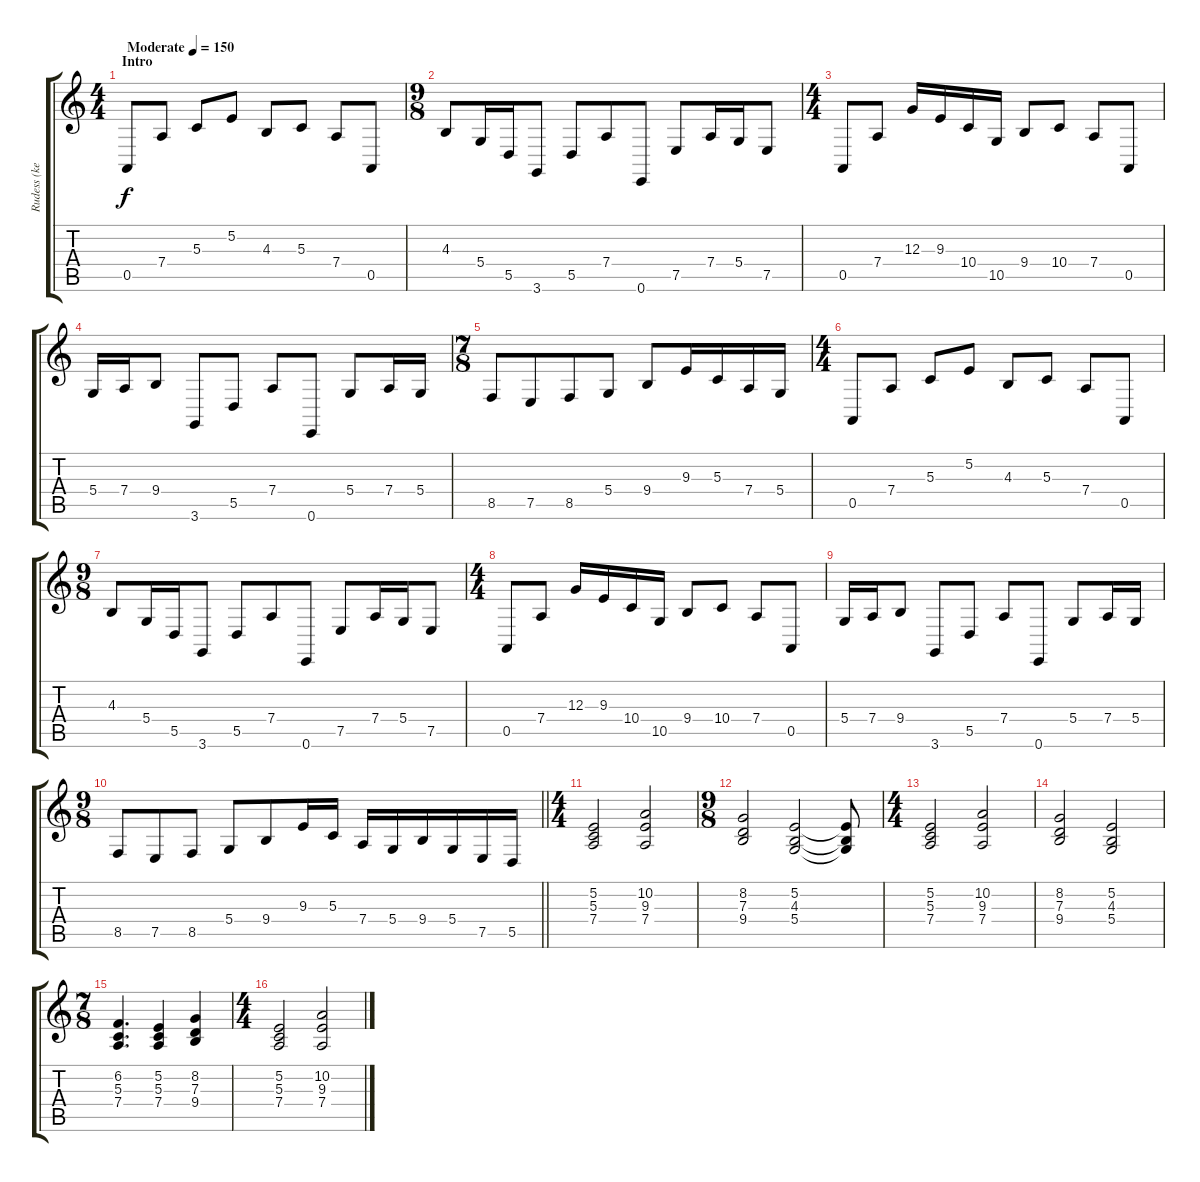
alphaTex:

\track ("Rudess (keyboard)" "Rudess (ke") {instrument stringensemble1}
\staff {score tabs}
\tuning (E4 B3 G3 D3 A2 E2) {hide}
\ts (4 4)
\section ("" "Intro")
\tempo (150 "Moderate")
\clef g2
\ks aminor
0.5.8{dy f volume 12 balance 8 instrument lead2sawtooth} 7.4.8 5.3.8 5.2.8 4.3.8 5.3.8 7.4.8 0.5.8 |
\ts (9 8)
4.3.8 5.4.16 5.5.16 3.6.8 5.5.8 7.4.8 0.6.8 7.5.8 7.4.16 5.4.16 7.5.8 |
\ts (4 4)
0.5.8 7.4.8 12.3.16 9.3.16 10.4.16 10.5.16 9.4.8 10.4.8 7.4.8 0.5.8 |
5.4.16 7.4.16 9.4.8 3.6.8 5.5.8 7.4.8 0.6.8 5.4.8 7.4.16 5.4.16 |
\ts (7 8)
8.5.8 7.5.8 8.5.8 5.4.8 9.4.8 9.3.16 5.3.16 7.4.16 5.4.16 |
\ts (4 4)
0.5.8 7.4.8 5.3.8 5.2.8 4.3.8 5.3.8 7.4.8 0.5.8 |
\ts (9 8)
4.3.8 5.4.16 5.5.16 3.6.8 5.5.8 7.4.8 0.6.8 7.5.8 7.4.16 5.4.16 7.5.8 |
\ts (4 4)
0.5.8 7.4.8 12.3.16 9.3.16 10.4.16 10.5.16 9.4.8 10.4.8 7.4.8 0.5.8 |
5.4.16 7.4.16 9.4.8 3.6.8 5.5.8 7.4.8 0.6.8 5.4.8 7.4.16 5.4.16 |
\ts (9 8)
\barLineRight lightlight
8.5.8 7.5.8 8.5.8 5.4.8 9.4.8 9.3.16 5.3.16 7.4.16 5.4.16 9.4.16 5.4.16 7.5.16 5.5.16 |
\ts (4 4)
(5.2 5.3 7.4).2{volume 11 balance 8 instrument choiraahs} (10.2 9.3 7.4).2 |
\ts (9 8)
(8.2 7.3 9.4).2 (5.2 4.3 5.4).2 (5.2{t} 4.3{t} 5.4{t}).8 |
\ts (4 4)
(5.2 5.3 7.4).2 (10.2 9.3 7.4).2 |
(8.2 7.3 9.4).2 (5.2 4.3 5.4).2 |
\ts (7 8)
(6.2 5.3 7.4).4{d} (5.2 5.3 7.4).4 (8.2 7.3 9.4).4 |
\ts (4 4)
(5.2 5.3 7.4).2 (10.2 9.3 7.4).2
